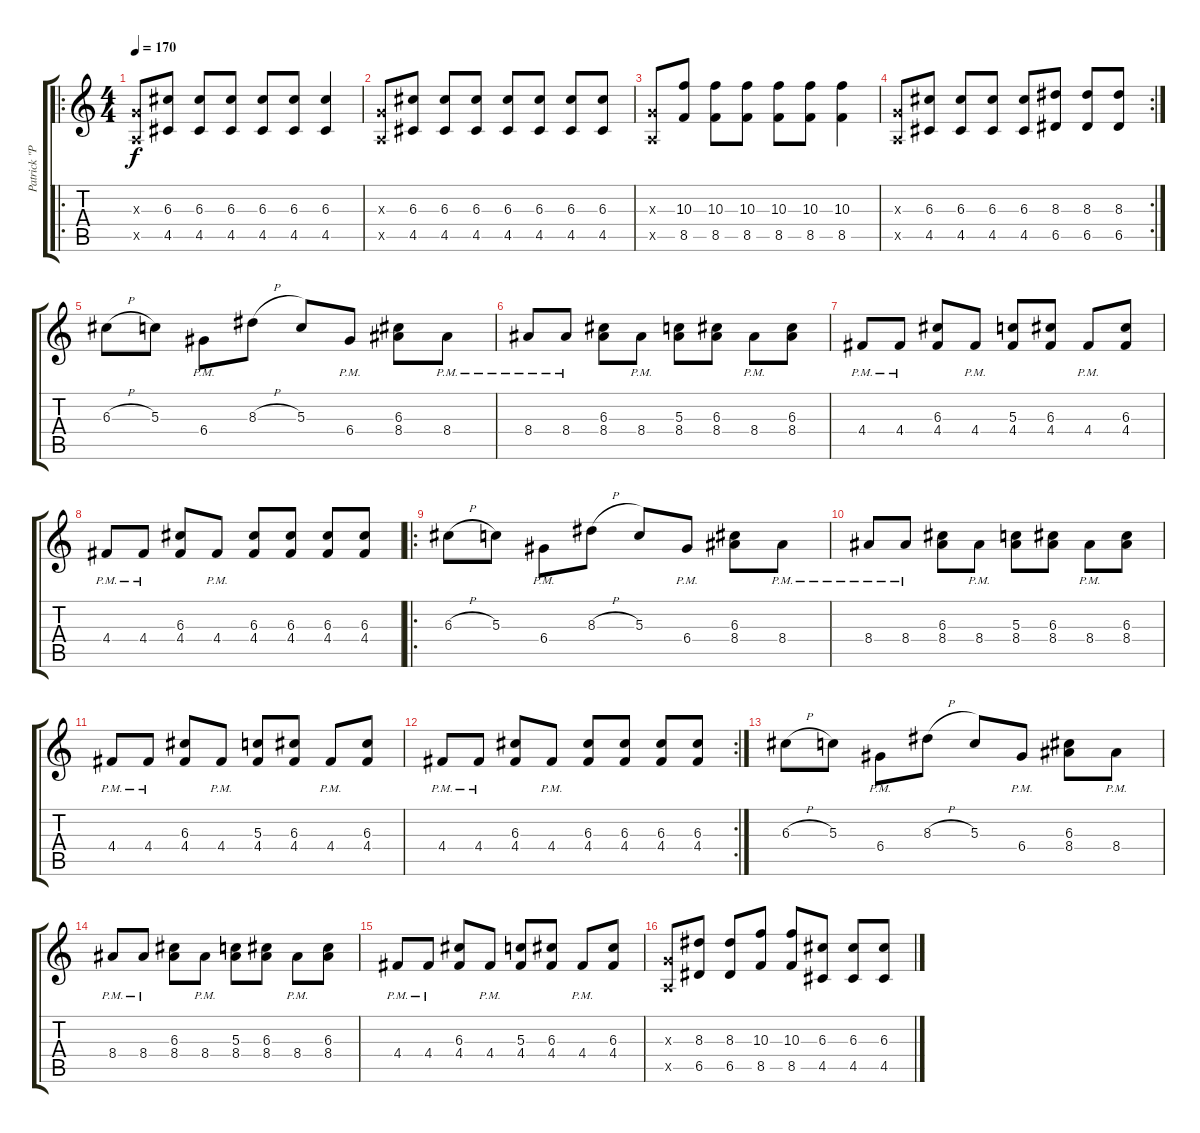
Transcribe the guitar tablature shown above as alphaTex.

\track ("Patrick \"Peej\" van der Zande" "Patrick \"P") {instrument distortionguitar}
\staff {score tabs}
\tuning (E4 B3 G3 D3 A2 D2) {hide}
\ro
\ts (4 4)
\tempo 170
\clef g2
\ks c
(0.3{x} 0.5{x}).8{dy f} (6.3 4.5).8 (6.3 4.5).8 (6.3 4.5).8 (6.3 4.5).8 (6.3 4.5).8 (6.3 4.5).4 |
(0.3{x} 0.5{x}).8 (6.3 4.5).8 (6.3 4.5).8 (6.3 4.5).8 (6.3 4.5).8 (6.3 4.5).8 (6.3 4.5).8 (6.3 4.5).8 |
(0.3{x} 0.5{x}).8 (10.3 8.5).8 (10.3 8.5).8 (10.3 8.5).8 (10.3 8.5).8 (10.3 8.5).8 (10.3 8.5).4 |
\rc 2
(0.3{x} 0.5{x}).8 (6.3 4.5).8 (6.3 4.5).8 (6.3 4.5).8 (6.3 4.5).8 (8.3 6.5).8 (8.3 6.5).8 (8.3 6.5).8 |
6.3{h}.8 5.3.8 6.4{pm}.8 8.3{h}.8 5.3.8 6.4{pm}.8 (6.3 8.4).8 8.4{pm}.8 |
8.4{pm}.8 8.4{pm}.8 (6.3 8.4).8 8.4{pm}.8 (5.3 8.4).8 (6.3 8.4).8 8.4{pm}.8 (6.3 8.4).8 |
4.4{pm}.8 4.4{pm}.8 (6.3 4.4).8 4.4{pm}.8 (5.3 4.4).8 (6.3 4.4).8 4.4{pm}.8 (6.3 4.4).8 |
4.4{pm}.8 4.4{pm}.8 (6.3 4.4).8 4.4{pm}.8 (6.3 4.4).8 (6.3 4.4).8 (6.3 4.4).8 (6.3 4.4).8 |
\ro
6.3{h}.8 5.3.8 6.4{pm}.8 8.3{h}.8 5.3.8 6.4{pm}.8 (6.3 8.4).8 8.4{pm}.8 |
8.4{pm}.8 8.4{pm}.8 (6.3 8.4).8 8.4{pm}.8 (5.3 8.4).8 (6.3 8.4).8 8.4{pm}.8 (6.3 8.4).8 |
4.4{pm}.8 4.4{pm}.8 (6.3 4.4).8 4.4{pm}.8 (5.3 4.4).8 (6.3 4.4).8 4.4{pm}.8 (6.3 4.4).8 |
\rc 2
4.4{pm}.8 4.4{pm}.8 (6.3 4.4).8 4.4{pm}.8 (6.3 4.4).8 (6.3 4.4).8 (6.3 4.4).8 (6.3 4.4).8 |
6.3{h}.8 5.3.8 6.4{pm}.8 8.3{h}.8 5.3.8 6.4{pm}.8 (6.3 8.4).8 8.4{pm}.8 |
8.4{pm}.8 8.4{pm}.8 (6.3 8.4).8 8.4{pm}.8 (5.3 8.4).8 (6.3 8.4).8 8.4{pm}.8 (6.3 8.4).8 |
4.4{pm}.8 4.4{pm}.8 (6.3 4.4).8 4.4{pm}.8 (5.3 4.4).8 (6.3 4.4).8 4.4{pm}.8 (6.3 4.4).8 |
(0.3{x} 0.5{x}).8 (8.3 6.5).8 (8.3 6.5).8 (10.3 8.5).8 (10.3 8.5).8 (6.3 4.5).8 (6.3 4.5).8 (6.3 4.5).8
